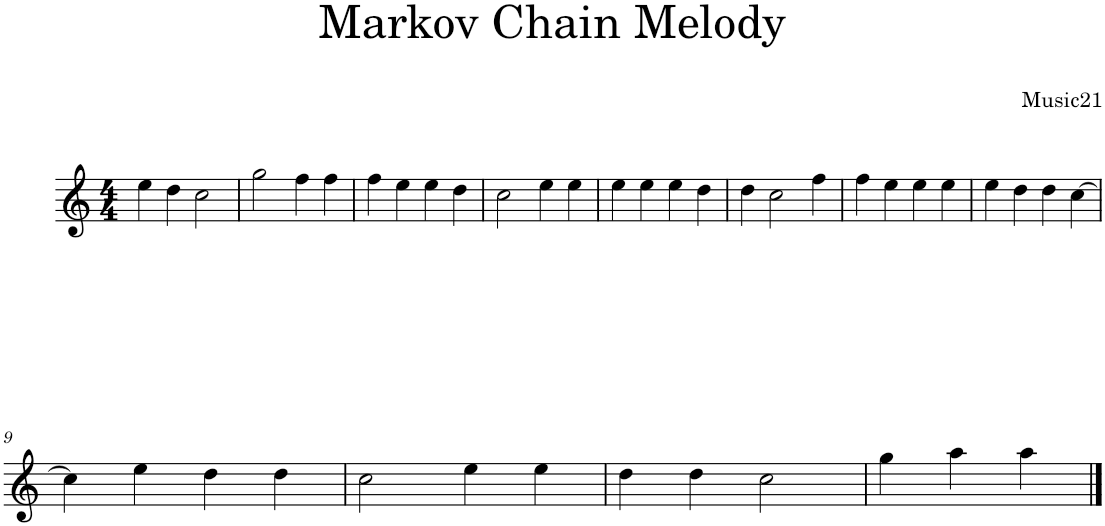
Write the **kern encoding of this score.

**kern
*part1
*staff1
*I"Piano
*I'Pno
*clefG2
*k[]
*M4/4
=1
4ee\
4dd\
2cc\
=2
2gg\
4ff\
4ff\
=3
4ff\
4ee\
4ee\
4dd\
=4
2cc\
4ee\
4ee\
=5
4ee\
4ee\
4ee\
4dd\
=6
4dd\
2cc\
4ff\
=7
4ff\
4ee\
4ee\
4ee\
=8
4ee\
4dd\
4dd\
[4cc\
!!LO:LB:g=z
=9
4cc\]
4ee\
4dd\
4dd\
=10
2cc\
4ee\
4ee\
=11
4dd\
4dd\
2cc\
=12
4gg\
4aa\
4aa\
==
*-
